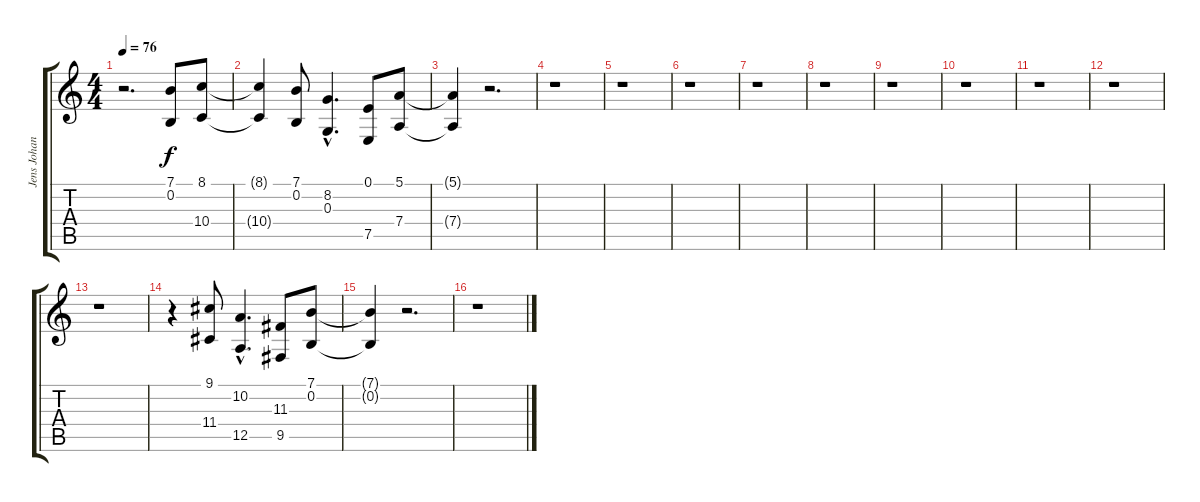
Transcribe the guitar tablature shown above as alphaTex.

\track ("Jens Johansson" "Jens Johan") {instrument choiraahs}
\staff {score tabs}
\tuning (E4 B3 G3 D3 A2 E2) {hide}
\ts (4 4)
\tempo 76
\clef g2
\ks c
r.2{d dy f} (7.1 0.2).8 (8.1 10.4).8 |
(8.1{t} 10.4{t}).4 (7.1 0.2).8 (8.2{hac} 0.3{hac}).4{d} (0.1 7.5).8 (5.1 7.4).8 |
(5.1{t} 7.4{t}).4 r.2{d} |
r.1 |
r.1 |
r.1 |
r.1 |
r.1 |
r.1 |
r.1 |
r.1 |
r.1 |
r.1 |
r.4 (9.1 11.4).8 (10.2{hac} 12.5{hac}).4{d} (11.3 9.5).8 (7.1 0.2).8 |
(7.1{t} 0.2{t}).4 r.2{d} |
r.1
